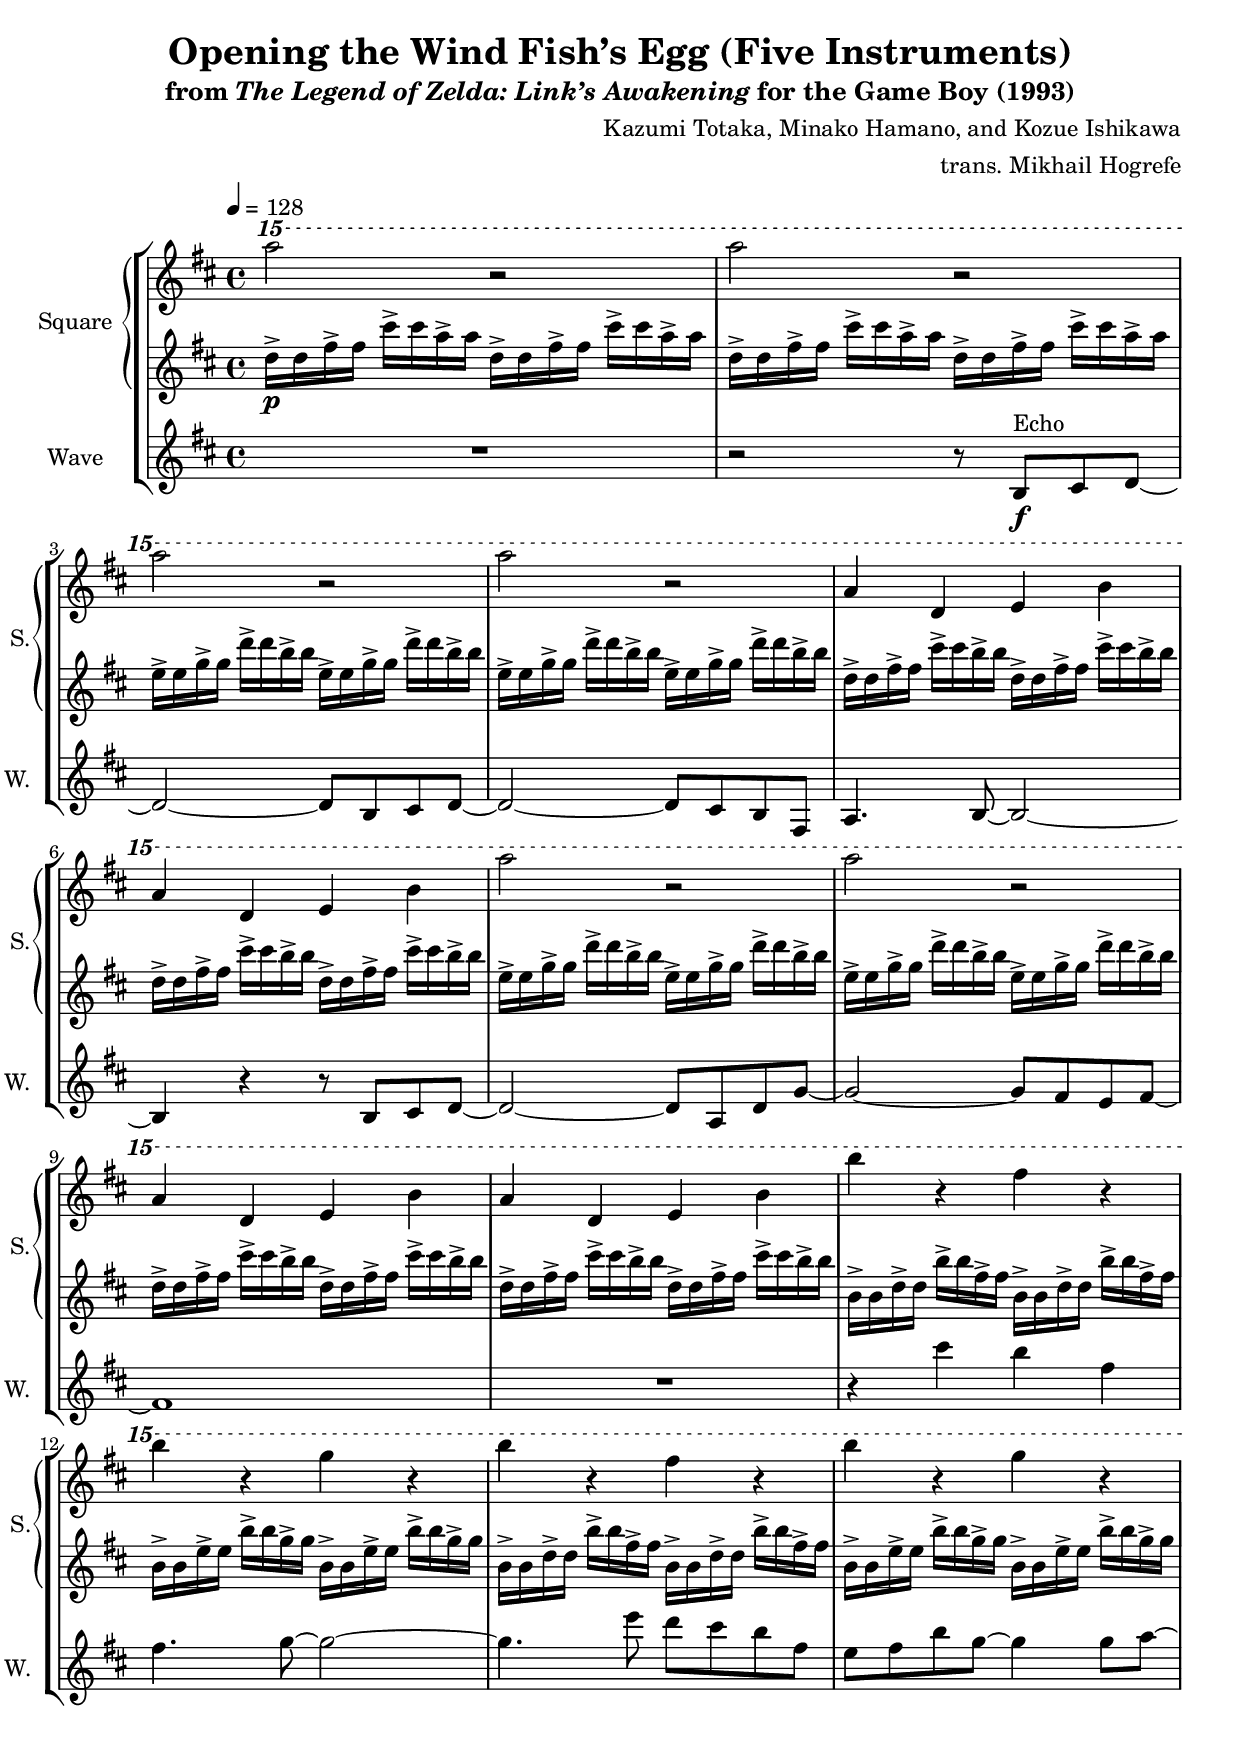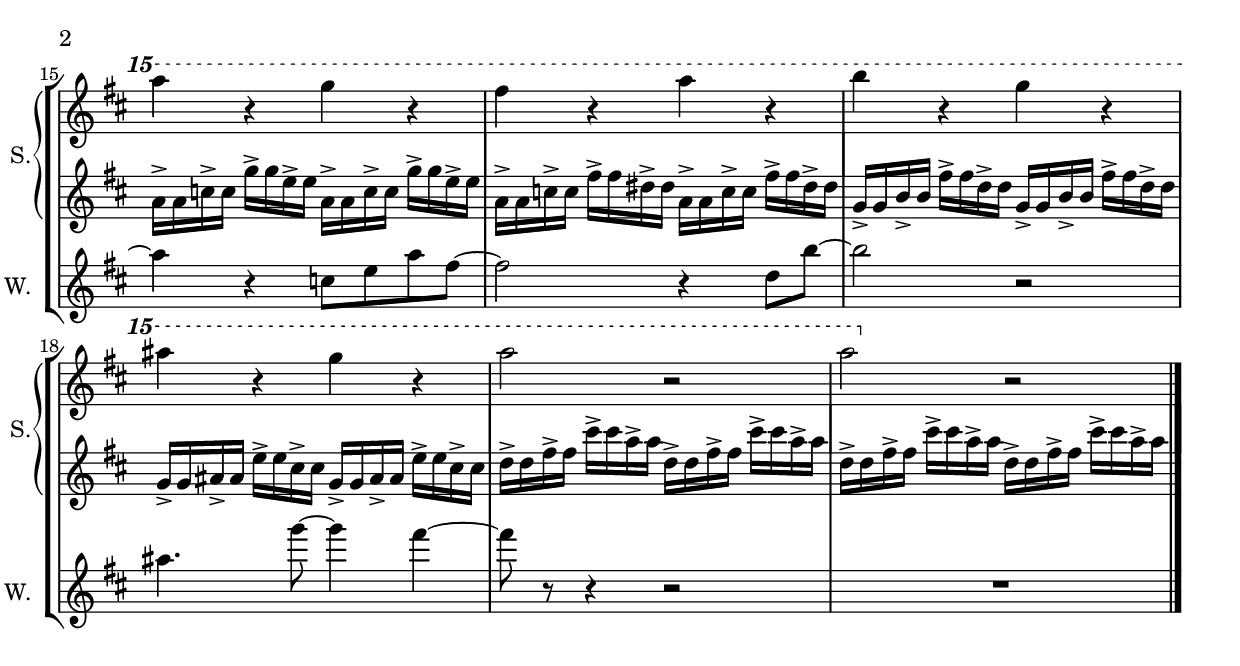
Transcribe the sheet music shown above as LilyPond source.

\version "2.22.0"

smaller = {
    \set fontSize = #-3
    \override Stem #'length-fraction = #0.56
    \override Beam #'thickness = #0.2688
    \override Beam #'length-fraction = #0.56
}

\book {
    \header {
        title = "Opening the Wind Fish’s Egg (Five Instruments)"
        subtitle = \markup { "from" {\italic "The Legend of Zelda: Link’s Awakening"} "for the Game Boy (1993)" }
        composer = "Kazumi Totaka, Minako Hamano, and Kozue Ishikawa"
        arranger = "trans. Mikhail Hogrefe"
    }

    \score {
        {
            \new StaffGroup <<
                \new GrandStaff <<
                    \set GrandStaff.instrumentName = "Square"
                    \set GrandStaff.shortInstrumentName = "S."
                    \new Staff \relative c''''' {      
\key b \minor
\tempo 4 = 128
\ottava #2
a2 r |
a2 r |
a2 r |
a2 r |
a,4 d, e b' |
a4 d, e b' |
a'2 r |
a2 r |
a,4 d, e b' |
a4 d, e b' |
b'4 r fis r |
b4 r g r |
b4 r fis r |
b4 r g r |
a4 r g r |
fis4 r a r |
b4 r g r |
ais4 r g r |
a2 r |
a2 \ottava #0 r |
                    }

                    \new Staff \relative c'' {                 
\key b \minor
d16->\p d fis-> fis cis'-> cis a-> a d,-> d fis-> fis cis'-> cis a-> a |
d,16-> d fis-> fis cis'-> cis a-> a d,-> d fis-> fis cis'-> cis a-> a |
e16-> e g-> g d'-> d b-> b e,-> e g-> g d'-> d b-> b |
e,16-> e g-> g d'-> d b-> b e,-> e g-> g d'-> d b-> b |
d,16-> d fis-> fis cis'-> cis b-> b d,-> d fis-> fis cis'-> cis b-> b |
d,16-> d fis-> fis cis'-> cis b-> b d,-> d fis-> fis cis'-> cis b-> b |
e,16-> e g-> g d'-> d b-> b e,-> e g-> g d'-> d b-> b |
e,16-> e g-> g d'-> d b-> b e,-> e g-> g d'-> d b-> b |
d,16-> d fis-> fis cis'-> cis b-> b d,-> d fis-> fis cis'-> cis b-> b |
d,16-> d fis-> fis cis'-> cis b-> b d,-> d fis-> fis cis'-> cis b-> b |
b,16-> b d-> d b'-> b fis-> fis b,-> b d-> d b'-> b fis-> fis |
b,16-> b e-> e b'-> b g-> g b,-> b e-> e b'-> b g-> g |
b,16-> b d-> d b'-> b fis-> fis b,-> b d-> d b'-> b fis-> fis |
b,16-> b e-> e b'-> b g-> g b,-> b e-> e b'-> b g-> g |
a,16-> a c-> c g'-> g e-> e a,-> a c-> c g'-> g e-> e |
a,16-> a c-> c fis-> fis dis-> dis a-> a c-> c fis-> fis dis-> dis |
g,16-> g b-> b fis'-> fis d-> d g,-> g b-> b fis'-> fis d-> d |
g,16-> g ais-> ais e'-> e cis-> cis g-> g ais-> ais e'-> e cis-> cis |
d16-> d fis-> fis cis'-> cis a-> a d,-> d fis-> fis cis'-> cis a-> a |
d,16-> d fis-> fis cis'-> cis a-> a d,-> d fis-> fis cis'-> cis a-> a |
                    }
                >>

                \new Staff \relative c' {
                    \set Staff.instrumentName = "Wave"
                    \set Staff.shortInstrumentName = "W."
\key b \minor
R1 |
r2 r8 b\f^\markup{Echo} cis d ~ |
d2 ~ d8 b cis d ~ |
d2 ~ d8 cis b fis |
a4. b8 ~ b2 ~ |
b4 r r8 b cis d ~ |
d2 ~ d8 a d g ~ |
g2 ~ g8 fis e fis ~ |
fis1 |
R1 |
r4 cis'' b fis |
fis4. g8 ~ g2 ~ |
g4. e'8 d cis b fis |
e8 fis b g ~ g4 g8 a ~ |
a4 r c,8 e a fis ~ |
fis2 r4 d8 b' ~ |
b2 r |
ais4. g'8 ~ g4 fis ~ |
fis8 r r4 r2 |
R1 |
\bar "|."
                }
            >>
        }
        \midi {}
        \layout {
            \context {
                \Staff
                \RemoveEmptyStaves
            }
            \context {
                \DrumStaff
                \RemoveEmptyStaves
            }
        }
    }
}
